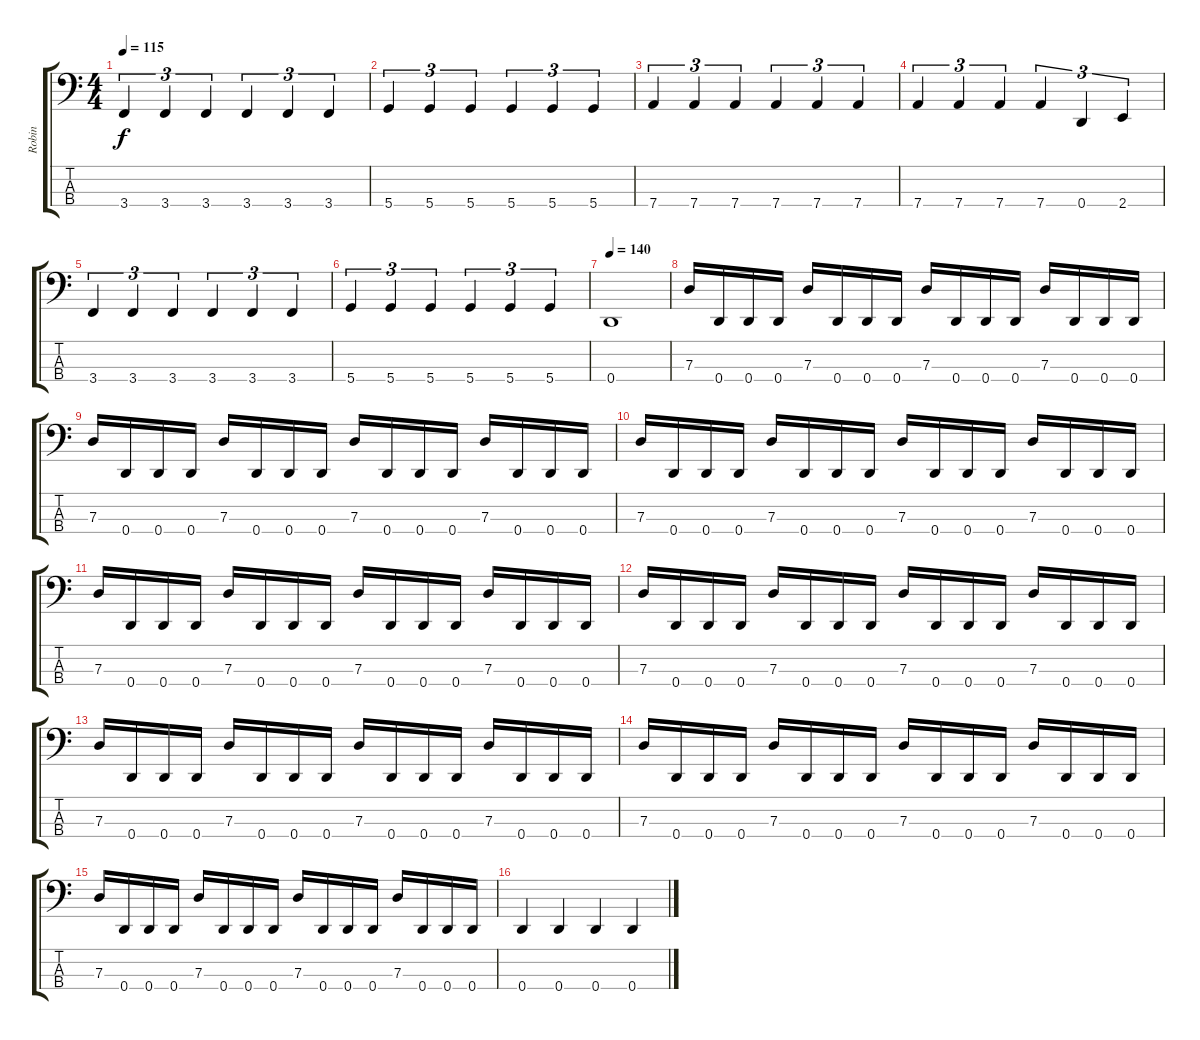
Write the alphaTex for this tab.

\track ("Robin" "Robin") {instrument electricbasspick}
\staff {score tabs}
\tuning (F2 C2 G1 D1) {hide}
\ts (4 4)
\tempo 115
\clef f4
\ks c
3.4.4{tu (3 2) dy f} 3.4.4{tu (3 2)} 3.4.4{tu (3 2)} 3.4.4{tu (3 2)} 3.4.4{tu (3 2)} 3.4.4{tu (3 2)} |
5.4.4{tu (3 2)} 5.4.4{tu (3 2)} 5.4.4{tu (3 2)} 5.4.4{tu (3 2)} 5.4.4{tu (3 2)} 5.4.4{tu (3 2)} |
7.4.4{tu (3 2)} 7.4.4{tu (3 2)} 7.4.4{tu (3 2)} 7.4.4{tu (3 2)} 7.4.4{tu (3 2)} 7.4.4{tu (3 2)} |
7.4.4{tu (3 2)} 7.4.4{tu (3 2)} 7.4.4{tu (3 2)} 7.4.4{tu (3 2)} 0.4.4{tu (3 2)} 2.4.4{tu (3 2)} |
3.4.4{tu (3 2)} 3.4.4{tu (3 2)} 3.4.4{tu (3 2)} 3.4.4{tu (3 2)} 3.4.4{tu (3 2)} 3.4.4{tu (3 2)} |
5.4.4{tu (3 2)} 5.4.4{tu (3 2)} 5.4.4{tu (3 2)} 5.4.4{tu (3 2)} 5.4.4{tu (3 2)} 5.4.4{tu (3 2)} |
\tempo 140
0.4.1 |
7.3.16 0.4.16 0.4.16 0.4.16 7.3.16 0.4.16 0.4.16 0.4.16 7.3.16 0.4.16 0.4.16 0.4.16 7.3.16 0.4.16 0.4.16 0.4.16 |
7.3.16 0.4.16 0.4.16 0.4.16 7.3.16 0.4.16 0.4.16 0.4.16 7.3.16 0.4.16 0.4.16 0.4.16 7.3.16 0.4.16 0.4.16 0.4.16 |
7.3.16 0.4.16 0.4.16 0.4.16 7.3.16 0.4.16 0.4.16 0.4.16 7.3.16 0.4.16 0.4.16 0.4.16 7.3.16 0.4.16 0.4.16 0.4.16 |
7.3.16 0.4.16 0.4.16 0.4.16 7.3.16 0.4.16 0.4.16 0.4.16 7.3.16 0.4.16 0.4.16 0.4.16 7.3.16 0.4.16 0.4.16 0.4.16 |
7.3.16 0.4.16 0.4.16 0.4.16 7.3.16 0.4.16 0.4.16 0.4.16 7.3.16 0.4.16 0.4.16 0.4.16 7.3.16 0.4.16 0.4.16 0.4.16 |
7.3.16 0.4.16 0.4.16 0.4.16 7.3.16 0.4.16 0.4.16 0.4.16 7.3.16 0.4.16 0.4.16 0.4.16 7.3.16 0.4.16 0.4.16 0.4.16 |
7.3.16 0.4.16 0.4.16 0.4.16 7.3.16 0.4.16 0.4.16 0.4.16 7.3.16 0.4.16 0.4.16 0.4.16 7.3.16 0.4.16 0.4.16 0.4.16 |
7.3.16 0.4.16 0.4.16 0.4.16 7.3.16 0.4.16 0.4.16 0.4.16 7.3.16 0.4.16 0.4.16 0.4.16 7.3.16 0.4.16 0.4.16 0.4.16 |
0.4.4 0.4.4 0.4.4 0.4.4
